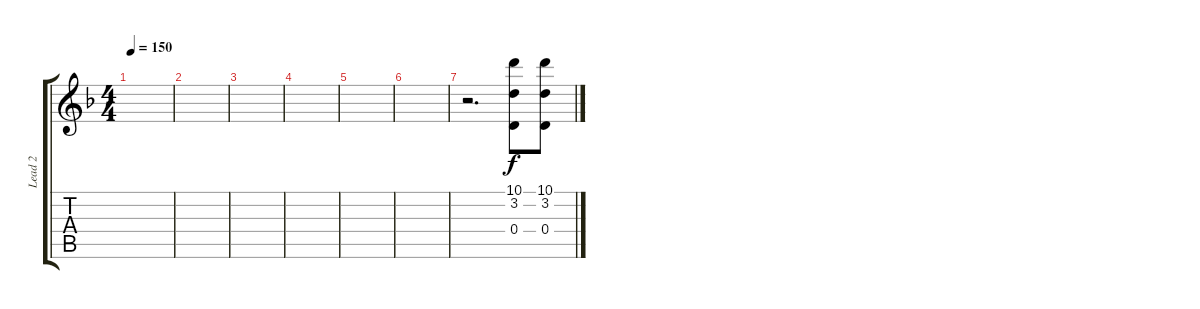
\track ("Lead 2" "Lead 2") {instrument overdrivenguitar}
\staff {score tabs}
\tuning (E4 B3 G3 D3 A2 E2) {hide}
\ts (4 4)
\tempo 150
\clef g2
\ks f
|
|
|
|
|
|
r.2{d} (10.1 3.2 0.4).8{instrument fx7echoes} (10.1 3.2 0.4).8
